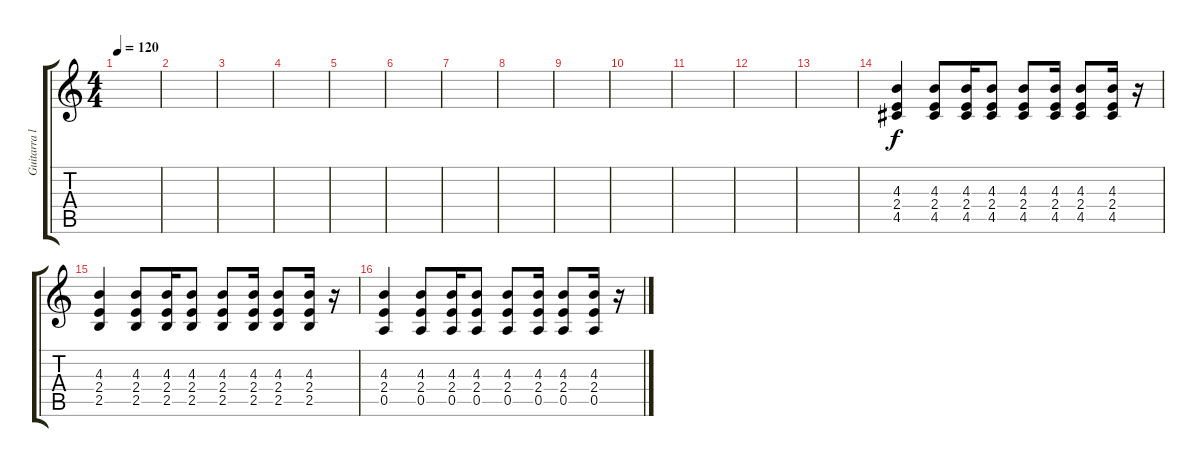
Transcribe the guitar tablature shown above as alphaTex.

\track ("Guitarra limpia" "Guitarra l") {instrument electricguitarclean}
\staff {score tabs}
\tuning (E4 B3 G3 D3 A2 E2) {hide}
\ts (4 4)
\tempo 120
\clef g2
\ks c
|
|
|
|
|
|
|
|
|
|
|
|
|
(4.3 2.4 4.5).4 (4.3 2.4 4.5).8 (4.3 2.4 4.5).16 (4.3 2.4 4.5).8 (4.3 2.4 4.5).8 (4.3 2.4 4.5).16 (4.3 2.4 4.5).8 (4.3 2.4 4.5).16 r.16 |
(4.3 2.4 2.5).4 (4.3 2.4 2.5).8 (4.3 2.4 2.5).16 (4.3 2.4 2.5).8 (4.3 2.4 2.5).8 (4.3 2.4 2.5).16 (4.3 2.4 2.5).8 (4.3 2.4 2.5).16 r.16 |
(4.3 2.4 0.5).4 (4.3 2.4 0.5).8 (4.3 2.4 0.5).16 (4.3 2.4 0.5).8 (4.3 2.4 0.5).8 (4.3 2.4 0.5).16 (4.3 2.4 0.5).8 (4.3 2.4 0.5).16 r.16
